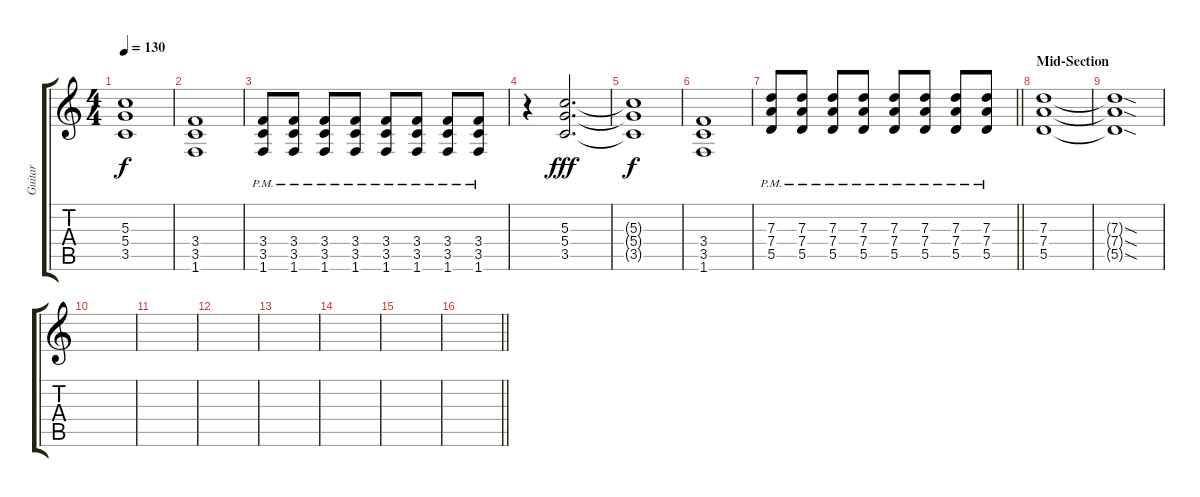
\track ("Guitar" "Guitar") {instrument distortionguitar}
\staff {score tabs}
\tuning (E4 B3 G3 D3 A2 E2) {hide}
\ts (4 4)
\tempo 130
\clef g2
\ks c
(5.3{t} 5.4{t} 3.5{t}).1{dy f} |
(3.4 3.5 1.6).1 |
(3.4{pm} 3.5{pm} 1.6{pm}).8 (3.4{pm} 3.5{pm} 1.6{pm}).8 (3.4{pm} 3.5{pm} 1.6{pm}).8 (3.4{pm} 3.5{pm} 1.6{pm}).8 (3.4{pm} 3.5{pm} 1.6{pm}).8 (3.4{pm} 3.5{pm} 1.6{pm}).8 (3.4{pm} 3.5{pm} 1.6{pm}).8 (3.4{pm} 3.5{pm} 1.6{pm}).8 |
r.4 (5.3 5.4 3.5).2{d dy fff} |
(5.3{t} 5.4{t} 3.5{t}).1{dy f} |
(3.4 3.5 1.6).1 |
\barLineRight lightlight
(7.3{pm} 7.4{pm} 5.5{pm}).8 (7.3{pm} 7.4{pm} 5.5{pm}).8 (7.3{pm} 7.4{pm} 5.5{pm}).8 (7.3{pm} 7.4{pm} 5.5{pm}).8 (7.3{pm} 7.4{pm} 5.5{pm}).8 (7.3{pm} 7.4{pm} 5.5{pm}).8 (7.3{pm} 7.4{pm} 5.5{pm}).8 (7.3{pm} 7.4{pm} 5.5{pm}).8 |
\section ("" "Mid-Section")
(7.3 7.4 5.5).1 |
(7.3{sod t} 7.4{sod t} 5.5{sod t}).1 |
|
|
|
|
|
|
\barLineRight lightlight
